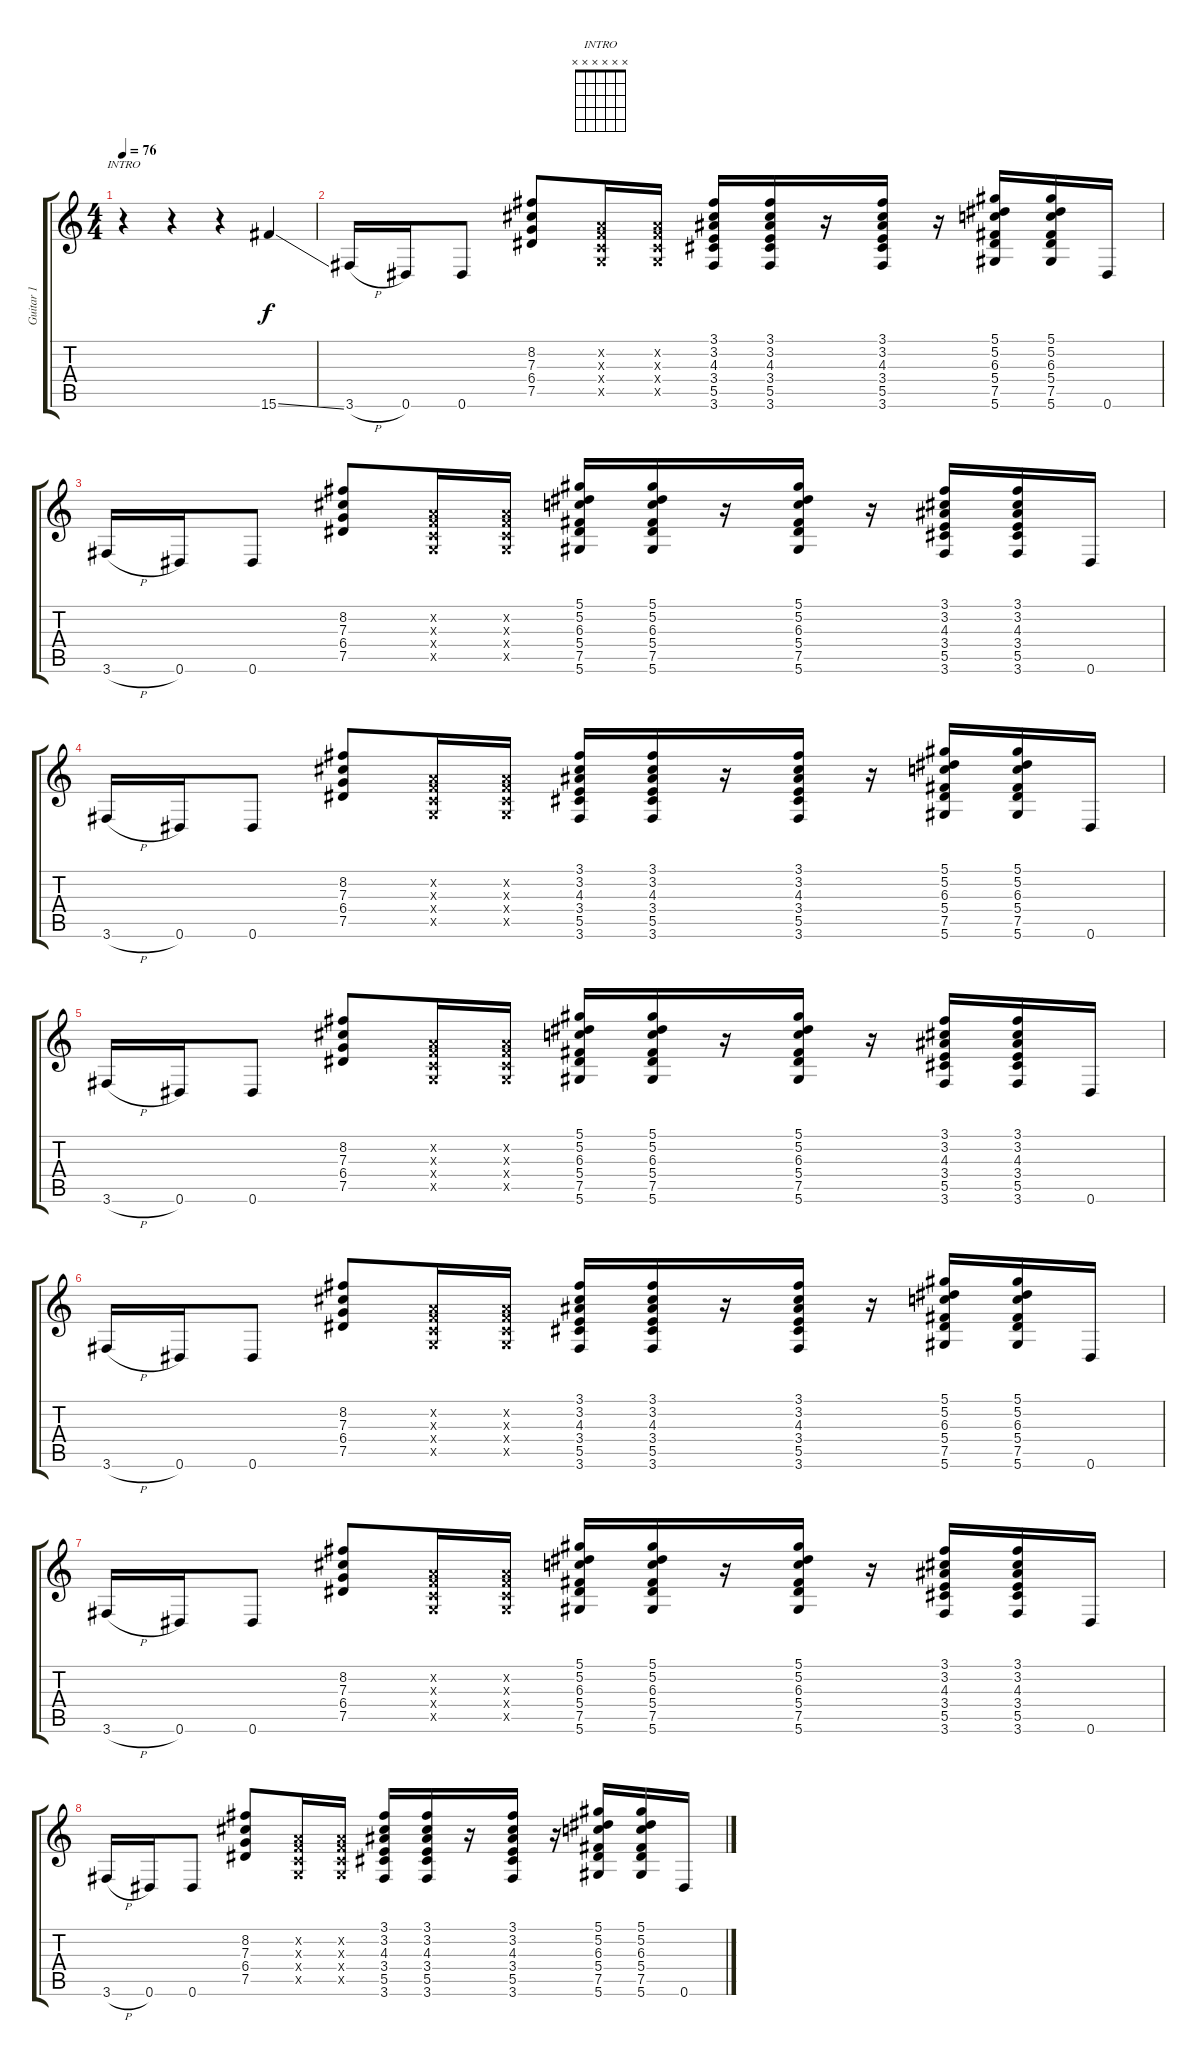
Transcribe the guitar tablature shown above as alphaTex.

\track ("Guitar 1" "Guitar 1") {instrument distortionguitar}
\staff {score tabs}
\tuning (Eb4 Bb3 Gb3 Db3 Ab2 Eb2) {hide}
\chord ("INTRO" x x x x x x) {firstfret 0}
\ts (4 4)
\tempo 76
\clef g2
\ks c
r.4{ch "INTRO" dy f instrument distortionguitar} r.4 r.4 15.6{ss}.4 |
3.6{h}.16 0.6.16 0.6.8 (8.2 7.3 6.4 7.5).8 (-1.2{x} -1.3{x} -1.4{x} -1.5{x}).16 (-1.2{x} -1.3{x} -1.4{x} -1.5{x}).16 (3.1 3.2 4.3 3.4 5.5 3.6).16 (3.1 3.2 4.3 3.4 5.5 3.6).16 r.16 (3.1 3.2 4.3 3.4 5.5 3.6).16 r.16 (5.1 5.2 6.3 5.4 7.5 5.6).16 (5.1 5.2 6.3 5.4 7.5 5.6).16 0.6.16 |
3.6{h}.16 0.6.16 0.6.8 (8.2 7.3 6.4 7.5).8 (-1.2{x} -1.3{x} -1.4{x} -1.5{x}).16 (-1.2{x} -1.3{x} -1.4{x} -1.5{x}).16 (5.1 5.2 6.3 5.4 7.5 5.6).16 (5.1 5.2 6.3 5.4 7.5 5.6).16 r.16 (5.1 5.2 6.3 5.4 7.5 5.6).16 r.16 (3.1 3.2 4.3 3.4 5.5 3.6).16 (3.1 3.2 4.3 3.4 5.5 3.6).16 0.6.16 |
3.6{h}.16 0.6.16 0.6.8 (8.2 7.3 6.4 7.5).8 (-1.2{x} -1.3{x} -1.4{x} -1.5{x}).16 (-1.2{x} -1.3{x} -1.4{x} -1.5{x}).16 (3.1 3.2 4.3 3.4 5.5 3.6).16 (3.1 3.2 4.3 3.4 5.5 3.6).16 r.16 (3.1 3.2 4.3 3.4 5.5 3.6).16 r.16 (5.1 5.2 6.3 5.4 7.5 5.6).16 (5.1 5.2 6.3 5.4 7.5 5.6).16 0.6.16 |
3.6{h}.16 0.6.16 0.6.8 (8.2 7.3 6.4 7.5).8 (-1.2{x} -1.3{x} -1.4{x} -1.5{x}).16 (-1.2{x} -1.3{x} -1.4{x} -1.5{x}).16 (5.1 5.2 6.3 5.4 7.5 5.6).16 (5.1 5.2 6.3 5.4 7.5 5.6).16 r.16 (5.1 5.2 6.3 5.4 7.5 5.6).16 r.16 (3.1 3.2 4.3 3.4 5.5 3.6).16 (3.1 3.2 4.3 3.4 5.5 3.6).16 0.6.16 |
3.6{h}.16 0.6.16 0.6.8 (8.2 7.3 6.4 7.5).8 (-1.2{x} -1.3{x} -1.4{x} -1.5{x}).16 (-1.2{x} -1.3{x} -1.4{x} -1.5{x}).16 (3.1 3.2 4.3 3.4 5.5 3.6).16 (3.1 3.2 4.3 3.4 5.5 3.6).16 r.16 (3.1 3.2 4.3 3.4 5.5 3.6).16 r.16 (5.1 5.2 6.3 5.4 7.5 5.6).16 (5.1 5.2 6.3 5.4 7.5 5.6).16 0.6.16 |
3.6{h}.16 0.6.16 0.6.8 (8.2 7.3 6.4 7.5).8 (-1.2{x} -1.3{x} -1.4{x} -1.5{x}).16 (-1.2{x} -1.3{x} -1.4{x} -1.5{x}).16 (5.1 5.2 6.3 5.4 7.5 5.6).16 (5.1 5.2 6.3 5.4 7.5 5.6).16 r.16 (5.1 5.2 6.3 5.4 7.5 5.6).16 r.16 (3.1 3.2 4.3 3.4 5.5 3.6).16 (3.1 3.2 4.3 3.4 5.5 3.6).16 0.6.16 |
3.6{h}.16 0.6.16 0.6.8 (8.2 7.3 6.4 7.5).8 (-1.2{x} -1.3{x} -1.4{x} -1.5{x}).16 (-1.2{x} -1.3{x} -1.4{x} -1.5{x}).16 (3.1 3.2 4.3 3.4 5.5 3.6).16 (3.1 3.2 4.3 3.4 5.5 3.6).16 r.16 (3.1 3.2 4.3 3.4 5.5 3.6).16 r.16 (5.1 5.2 6.3 5.4 7.5 5.6).16 (5.1 5.2 6.3 5.4 7.5 5.6).16 0.6.16
